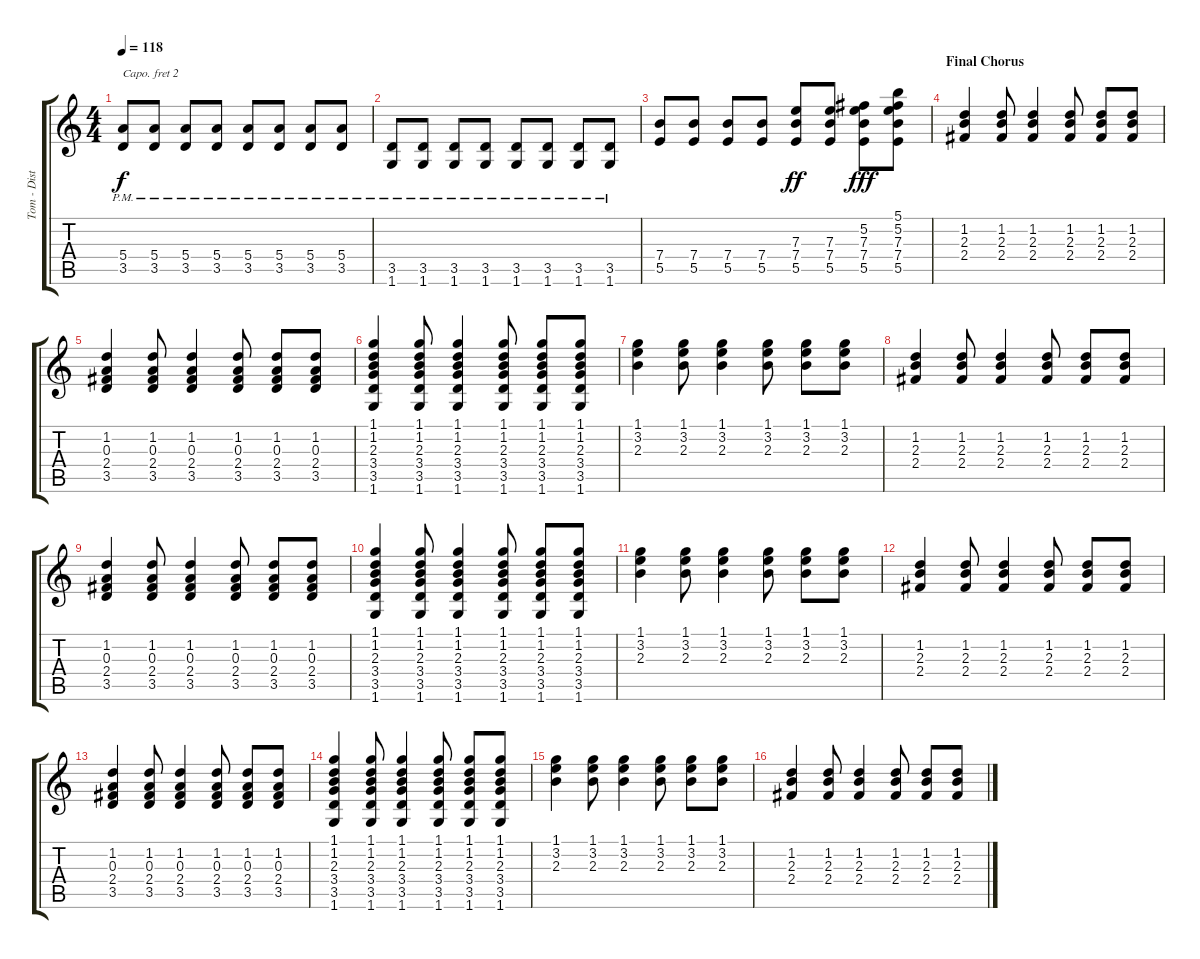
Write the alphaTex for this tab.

\track ("Tom - Distortion" "Tom - Dist") {instrument distortionguitar}
\staff {score tabs}
\capo 2
\tuning (E4 B3 G3 D3 A2 E2) {hide}
\ts (4 4)
\tempo 118
\clef g2
\ks c
(5.4{pm} 3.5{pm}).8{dy f} (5.4{pm} 3.5{pm}).8 (5.4{pm} 3.5{pm}).8 (5.4{pm} 3.5{pm}).8 (5.4{pm} 3.5{pm}).8 (5.4{pm} 3.5{pm}).8 (5.4{pm} 3.5{pm}).8 (5.4{pm} 3.5{pm}).8 |
(3.5{pm} 1.6{pm}).8 (3.5{pm} 1.6{pm}).8 (3.5{pm} 1.6{pm}).8 (3.5{pm} 1.6{pm}).8 (3.5{pm} 1.6{pm}).8 (3.5{pm} 1.6{pm}).8 (3.5{pm} 1.6{pm}).8 (3.5{pm} 1.6{pm}).8 |
(7.4 5.5).8{volume 13 instrument distortionguitar} (7.4 5.5).8 (7.4 5.5).8 (7.4 5.5).8 (7.3 7.4 5.5).8{dy ff} (7.3 7.4 5.5).8 (5.2 7.3 7.4 5.5).8{dy fff} (5.1 5.2 7.3 7.4 5.5).8 |
\section ("" "Final Chorus")
(1.2 2.3 2.4).4 (1.2 2.3 2.4).8 (1.2 2.3 2.4).4 (1.2 2.3 2.4).8 (1.2 2.3 2.4).8 (1.2 2.3 2.4).8 |
(1.2 0.3 2.4 3.5).4 (1.2 0.3 2.4 3.5).8 (1.2 0.3 2.4 3.5).4 (1.2 0.3 2.4 3.5).8 (1.2 0.3 2.4 3.5).8 (1.2 0.3 2.4 3.5).8 |
(1.1 1.2 2.3 3.4 3.5 1.6).4 (1.1 1.2 2.3 3.4 3.5 1.6).8 (1.1 1.2 2.3 3.4 3.5 1.6).4 (1.1 1.2 2.3 3.4 3.5 1.6).8 (1.1 1.2 2.3 3.4 3.5 1.6).8 (1.1 1.2 2.3 3.4 3.5 1.6).8 |
(1.1 3.2 2.3).4 (1.1 3.2 2.3).8 (1.1 3.2 2.3).4 (1.1 3.2 2.3).8 (1.1 3.2 2.3).8 (1.1 3.2 2.3).8 |
(1.2 2.3 2.4).4 (1.2 2.3 2.4).8 (1.2 2.3 2.4).4 (1.2 2.3 2.4).8 (1.2 2.3 2.4).8 (1.2 2.3 2.4).8 |
(1.2 0.3 2.4 3.5).4 (1.2 0.3 2.4 3.5).8 (1.2 0.3 2.4 3.5).4 (1.2 0.3 2.4 3.5).8 (1.2 0.3 2.4 3.5).8 (1.2 0.3 2.4 3.5).8 |
(1.1 1.2 2.3 3.4 3.5 1.6).4 (1.1 1.2 2.3 3.4 3.5 1.6).8 (1.1 1.2 2.3 3.4 3.5 1.6).4 (1.1 1.2 2.3 3.4 3.5 1.6).8 (1.1 1.2 2.3 3.4 3.5 1.6).8 (1.1 1.2 2.3 3.4 3.5 1.6).8 |
(1.1 3.2 2.3).4 (1.1 3.2 2.3).8 (1.1 3.2 2.3).4 (1.1 3.2 2.3).8 (1.1 3.2 2.3).8 (1.1 3.2 2.3).8 |
(1.2 2.3 2.4).4 (1.2 2.3 2.4).8 (1.2 2.3 2.4).4 (1.2 2.3 2.4).8 (1.2 2.3 2.4).8 (1.2 2.3 2.4).8 |
(1.2 0.3 2.4 3.5).4 (1.2 0.3 2.4 3.5).8 (1.2 0.3 2.4 3.5).4 (1.2 0.3 2.4 3.5).8 (1.2 0.3 2.4 3.5).8 (1.2 0.3 2.4 3.5).8 |
(1.1 1.2 2.3 3.4 3.5 1.6).4 (1.1 1.2 2.3 3.4 3.5 1.6).8 (1.1 1.2 2.3 3.4 3.5 1.6).4 (1.1 1.2 2.3 3.4 3.5 1.6).8 (1.1 1.2 2.3 3.4 3.5 1.6).8 (1.1 1.2 2.3 3.4 3.5 1.6).8 |
(1.1 3.2 2.3).4 (1.1 3.2 2.3).8 (1.1 3.2 2.3).4 (1.1 3.2 2.3).8 (1.1 3.2 2.3).8 (1.1 3.2 2.3).8 |
(1.2 2.3 2.4).4 (1.2 2.3 2.4).8 (1.2 2.3 2.4).4 (1.2 2.3 2.4).8 (1.2 2.3 2.4).8 (1.2 2.3 2.4).8
